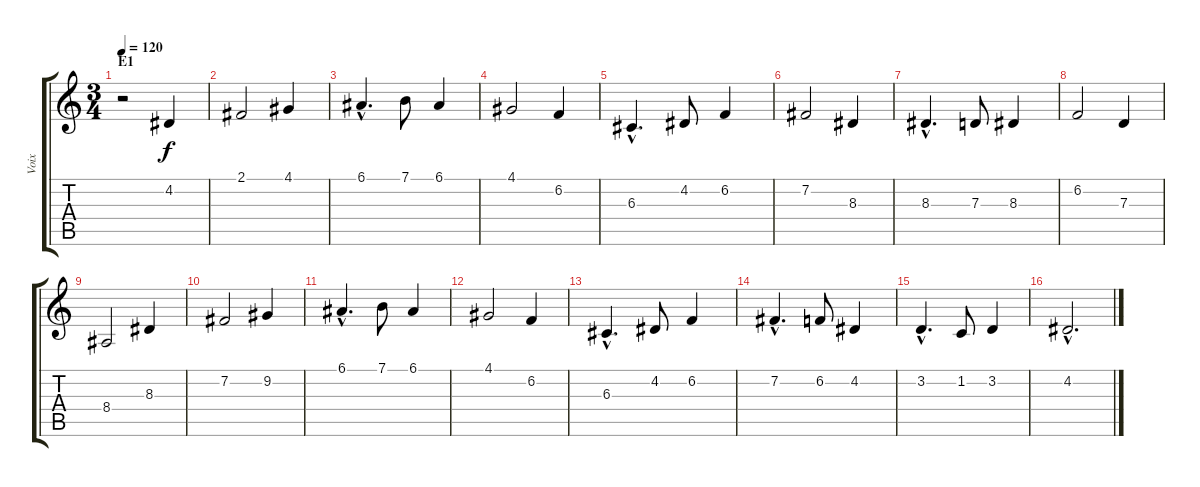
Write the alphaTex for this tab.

\track ("Voix" "Voix") {instrument choiraahs}
\staff {score tabs}
\tuning (E4 B3 G3 D3 A2 E2) {hide}
\ts (3 4)
\section ("" "E1")
\tempo 120
\clef g2
\ks c
r.2{dy f} 4.2.4 |
2.1.2 4.1.4 |
6.1{hac}.4{d} 7.1.8 6.1.4 |
4.1.2 6.2.4 |
6.3{hac}.4{d} 4.2.8 6.2.4 |
7.2.2 8.3.4 |
8.3{hac}.4{d} 7.3.8 8.3.4 |
6.2.2 7.3.4 |
8.4.2 8.3.4 |
7.2.2 9.2.4 |
6.1{hac}.4{d} 7.1.8 6.1.4 |
4.1.2 6.2.4 |
6.3{hac}.4{d} 4.2.8 6.2.4 |
7.2{hac}.4{d} 6.2.8 4.2.4 |
3.2{hac}.4{d} 1.2.8 3.2.4 |
4.2{hac}.2{d}
